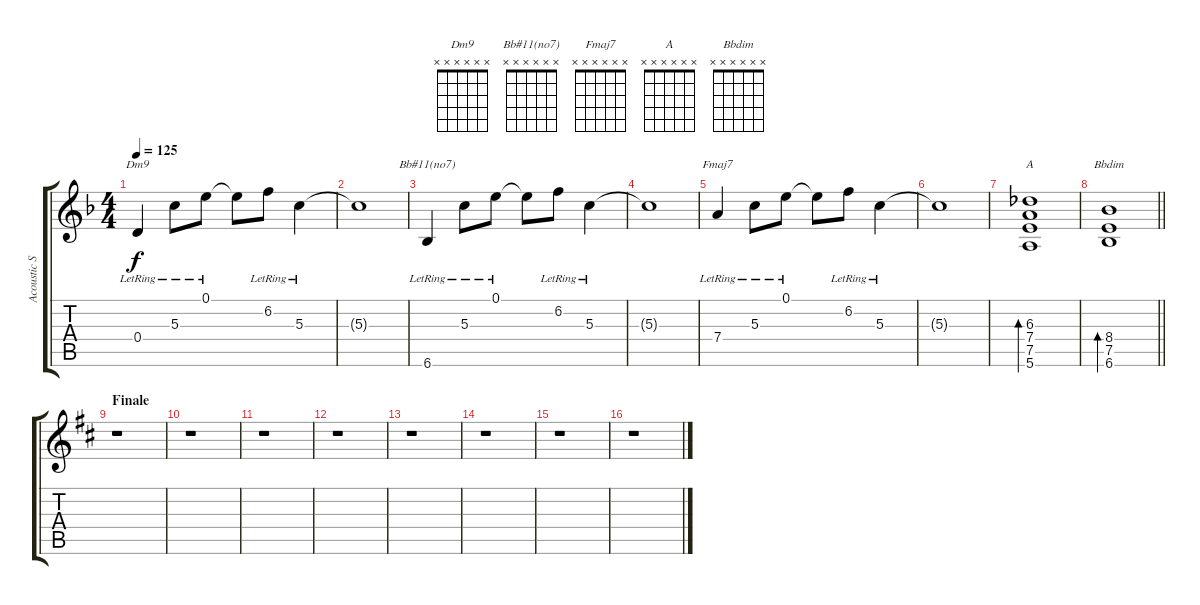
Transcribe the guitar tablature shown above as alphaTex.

\track ("Acoustic Steel-Stringed" "Acoustic S") {instrument acousticguitarsteel}
\staff {score tabs}
\tuning (E4 B3 G3 D3 A2 E2) {hide}
\chord ("Dm9" x x x x x x)
\chord ("Bb#11(no7)" x x x x x x)
\chord ("Fmaj7" x x x x x x)
\chord ("A" x x x x x x)
\chord ("Bbdim" x x x x x x)
\ts (4 4)
\tempo 125
\clef g2
\ks dminor
0.4{lr}.4{ch "Dm9" dy f} 5.3{lr}.8 0.1{lr}.8 0.1{t}.8 6.2{lr}.8 5.3{lr}.4 |
5.3{t}.1 |
6.6{lr}.4{ch "Bb#11(no7)"} 5.3{lr}.8 0.1{lr}.8 0.1{t}.8 6.2{lr}.8 5.3{lr}.4 |
5.3{t}.1 |
7.4{lr}.4{ch "Fmaj7"} 5.3{lr}.8 0.1{lr}.8 0.1{t}.8 6.2{lr}.8 5.3{lr}.4 |
5.3{t}.1 |
(6.3 7.4 7.5 5.6).1{bd 120 ch "A"} |
\barLineRight lightlight
(8.4 7.5 6.6).1{bd 120 ch "Bbdim"} |
\section ("" "Finale")
\ks bminor
r.1 |
r.1 |
r.1 |
r.1 |
r.1 |
r.1 |
r.1 |
r.1
